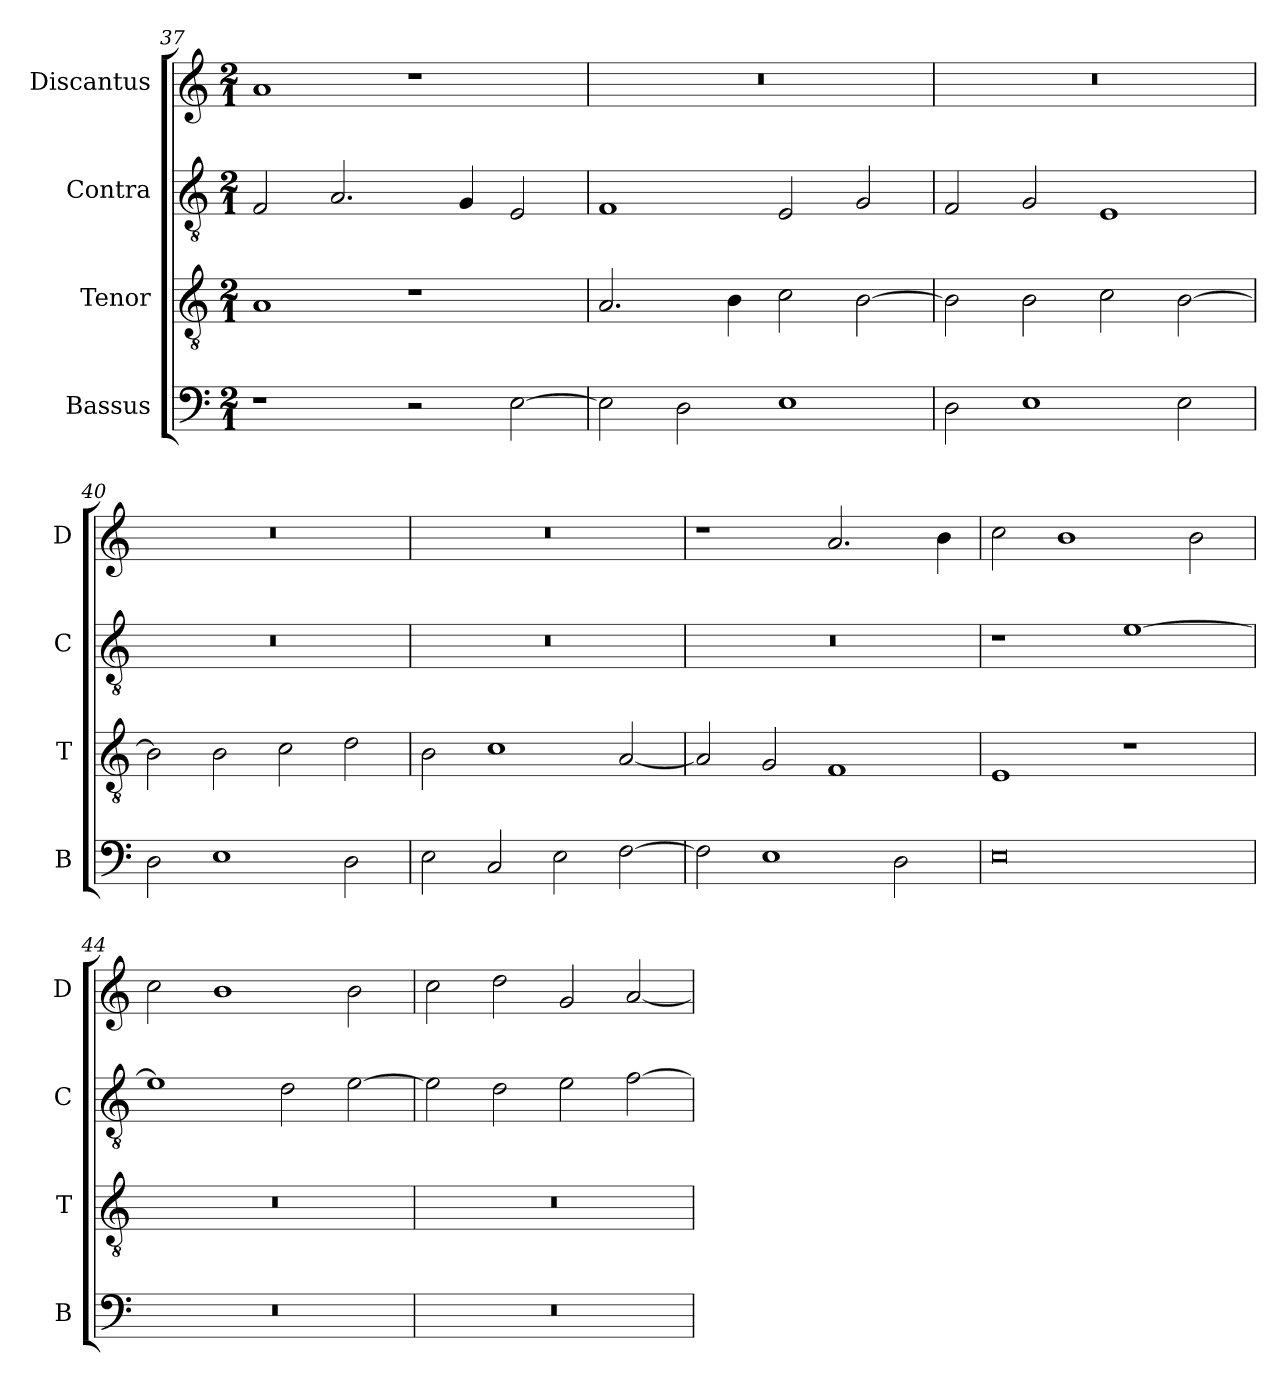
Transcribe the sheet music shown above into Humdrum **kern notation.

**kern	**kern	**kern	**kern
*part4	*part3	*part2	*part1
*staff4	*staff3	*staff2	*staff1
*I"Bassus	*I"Tenor	*I"Contra	*I"Discantus
*I'B	*I'T	*I'C	*I'D
*clefF4	*clefGv2	*clefGv2	*clefG2
*k[]	*k[]	*k[]	*k[]
*M2/1	*M2/1	*M2/1	*M2/1
=37	=37	=37	=37
1r	1A	2F/	1a
.	.	2.A/	.
2r	1r	.	1r
.	.	4G/	.
[2E\	.	2E/	.
=38	=38	=38	=38
2E\]	2.A/	1F	0r
2D\	.	.	.
.	4B\	.	.
1E	2c\	2E/	.
.	[2B\	2G/	.
=39	=39	=39	=39
2D\	2B\]	2F/	0r
1E	2B\	2G/	.
.	2c\	1E	.
2E\	[2B\	.	.
=40	=40	=40	=40
2D\	2B\]	0r	0r
1E	2B\	.	.
.	2c\	.	.
2D\	2d\	.	.
=41	=41	=41	=41
2E\	2B\	0r	0r
2C/	1c	.	.
2E\	.	.	.
[2F\	[2A/	.	.
=42	=42	=42	=42
2F\]	2A/]	0r	1r
1E	2G/	.	.
.	1F	.	2.a/
2D\	.	.	.
.	.	.	4b\
=43	=43	=43	=43
0E	1E	1r	2cc\
.	.	.	1b
.	1r	[1e	.
.	.	.	2b\
=44	=44	=44	=44
0r	0r	1e]	2cc\
.	.	.	1b
.	.	2d\	.
.	.	[2e\	2b\
=45	=45	=45	=45
0r	0r	2e\]	2cc\
.	.	2d\	2dd\
.	.	2e\	2g/
.	.	[2f\	[2a/
=	=	=	=
*-	*-	*-	*-
